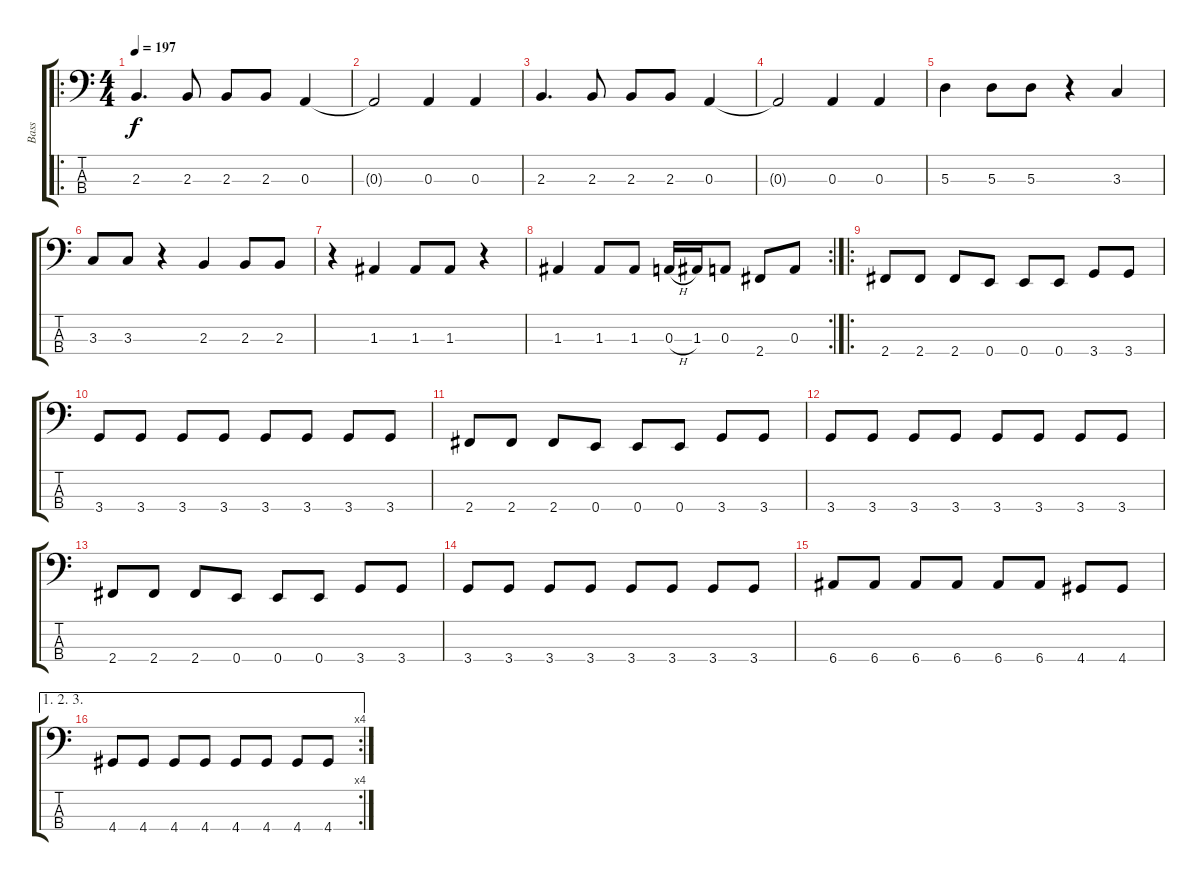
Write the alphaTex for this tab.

\track ("Bass" "Bass") {instrument electricbassfinger}
\staff {score tabs}
\tuning (G2 D2 A1 E1) {hide}
\ro
\ts (4 4)
\tempo 197
\clef f4
\ks c
2.3.4{d dy f} 2.3.8 2.3.8 2.3.8 0.3.4 |
0.3{t}.2 0.3.4 0.3.4 |
2.3.4{d} 2.3.8 2.3.8 2.3.8 0.3.4 |
0.3{t}.2 0.3.4 0.3.4 |
5.3.4 5.3.8 5.3.8 r.4 3.3.4 |
3.3.8 3.3.8 r.4 2.3.4 2.3.8 2.3.8 |
r.4 1.3.4 1.3.8 1.3.8 r.4 |
\rc 2
1.3.4 1.3.8 1.3.8 0.3{h}.16 1.3.16 0.3.8 2.4.8 0.3.8 |
\ro
2.4.8 2.4.8 2.4.8 0.4.8 0.4.8 0.4.8 3.4.8 3.4.8 |
3.4.8 3.4.8 3.4.8 3.4.8 3.4.8 3.4.8 3.4.8 3.4.8 |
2.4.8 2.4.8 2.4.8 0.4.8 0.4.8 0.4.8 3.4.8 3.4.8 |
3.4.8 3.4.8 3.4.8 3.4.8 3.4.8 3.4.8 3.4.8 3.4.8 |
2.4.8 2.4.8 2.4.8 0.4.8 0.4.8 0.4.8 3.4.8 3.4.8 |
3.4.8 3.4.8 3.4.8 3.4.8 3.4.8 3.4.8 3.4.8 3.4.8 |
6.4.8 6.4.8 6.4.8 6.4.8 6.4.8 6.4.8 4.4.8 4.4.8 |
\ae (1 2 3)
\rc 4
4.4.8 4.4.8 4.4.8 4.4.8 4.4.8 4.4.8 4.4.8 4.4.8
